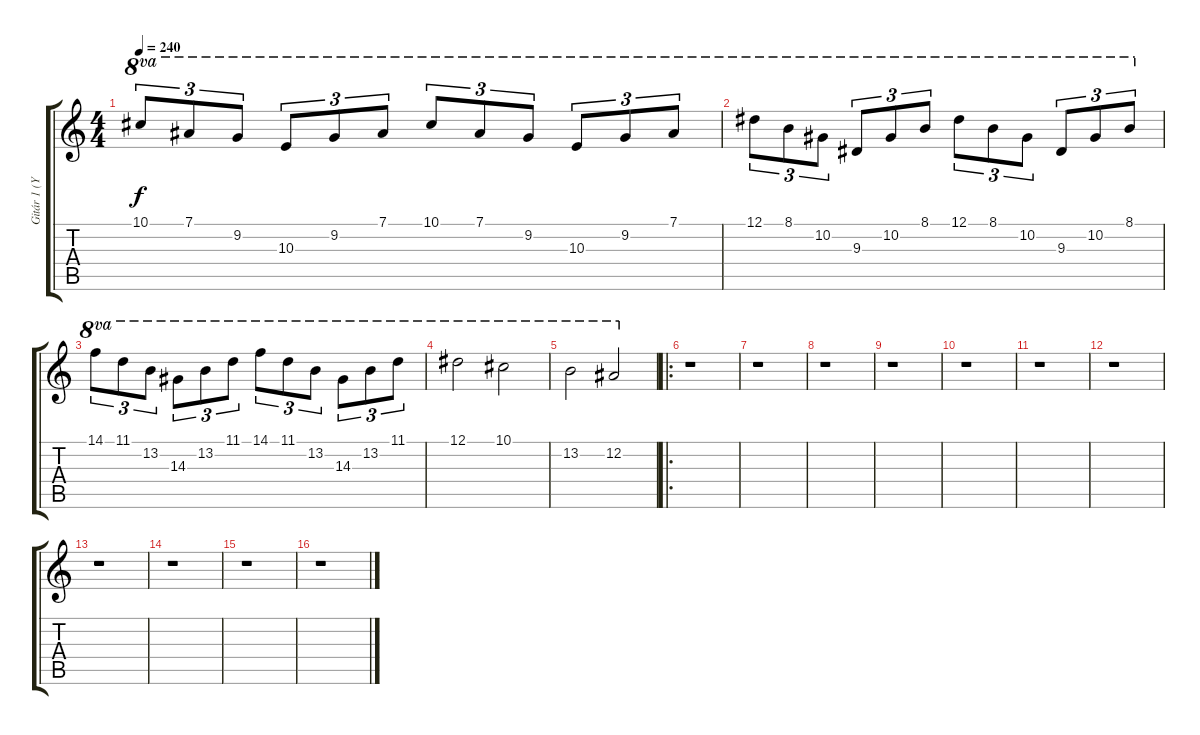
\track ("Gitár 1 (Yngwie Malmsteen)" "Gitár 1 (Y") {instrument distortionguitar}
\staff {score tabs}
\tuning (Eb4 Bb3 Gb3 Db3 Ab2 Eb2) {hide}
\ts (4 4)
\tempo 240
\clef g2
\ks c
10.1.8{tu (3 2) ot 8va dy f} 7.1.8{tu (3 2) ot 8va} 9.2.8{tu (3 2) ot 8va} 10.3.8{tu (3 2) ot 8va} 9.2.8{tu (3 2) ot 8va} 7.1.8{tu (3 2) ot 8va} 10.1.8{tu (3 2) ot 8va} 7.1.8{tu (3 2) ot 8va} 9.2.8{tu (3 2) ot 8va} 10.3.8{tu (3 2) ot 8va} 9.2.8{tu (3 2) ot 8va} 7.1.8{tu (3 2) ot 8va} |
12.1.8{tu (3 2) ot 8va} 8.1.8{tu (3 2) ot 8va} 10.2.8{tu (3 2) ot 8va} 9.3.8{tu (3 2) ot 8va} 10.2.8{tu (3 2) ot 8va} 8.1.8{tu (3 2) ot 8va} 12.1.8{tu (3 2) ot 8va} 8.1.8{tu (3 2) ot 8va} 10.2.8{tu (3 2) ot 8va} 9.3.8{tu (3 2) ot 8va} 10.2.8{tu (3 2) ot 8va} 8.1.8{tu (3 2) ot 8va} |
14.1.8{tu (3 2) ot 8va} 11.1.8{tu (3 2) ot 8va} 13.2.8{tu (3 2) ot 8va} 14.3.8{tu (3 2) ot 8va} 13.2.8{tu (3 2) ot 8va} 11.1.8{tu (3 2) ot 8va} 14.1.8{tu (3 2) ot 8va} 11.1.8{tu (3 2) ot 8va} 13.2.8{tu (3 2) ot 8va} 14.3.8{tu (3 2) ot 8va} 13.2.8{tu (3 2) ot 8va} 11.1.8{tu (3 2) ot 8va} |
12.1.2{ot 8va} 10.1.2{ot 8va} |
13.2.2{ot 8va} 12.2.2{ot 8va} |
\ro
r.1 |
r.1 |
r.1 |
r.1 |
r.1 |
r.1 |
r.1 |
r.1 |
r.1 |
r.1 |
r.1
